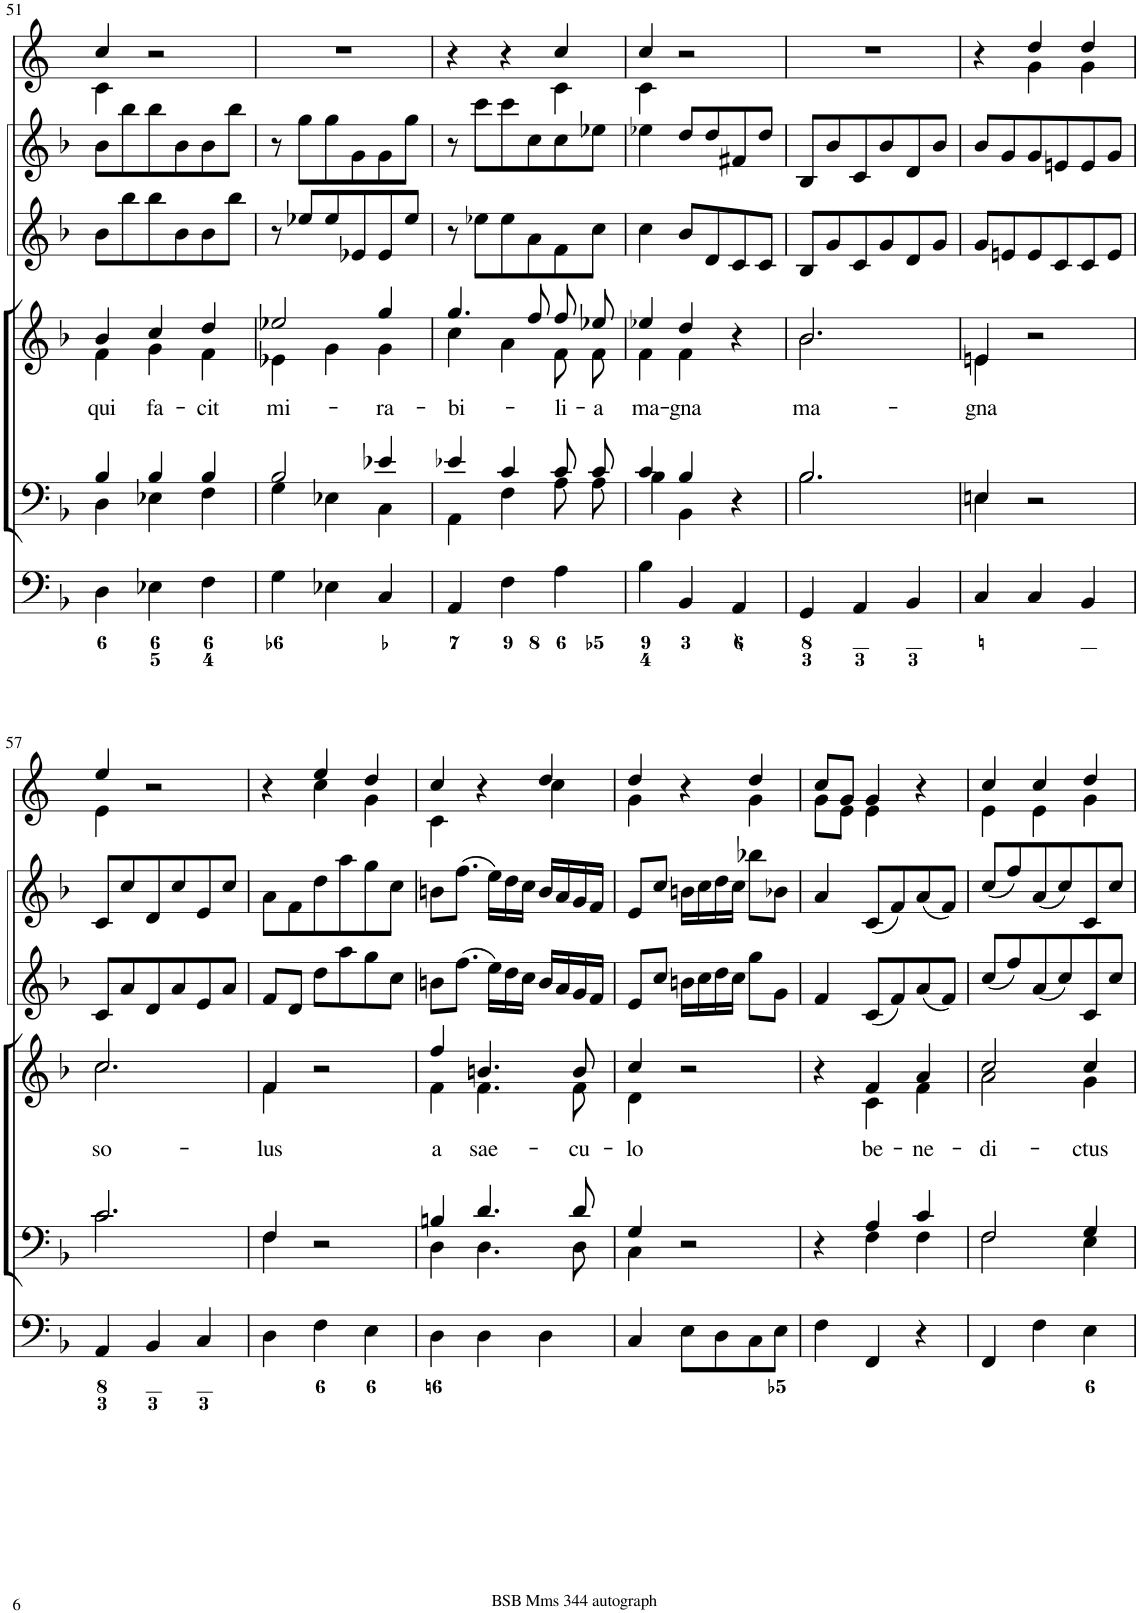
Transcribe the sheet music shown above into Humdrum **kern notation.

**kern	**kern	**kern	**text	**kern	**kern	**kern
*part6	*part5	*part4	*part4	*part3	*part2	*part1
*staff6	*staff5	*staff4	*staff4	*staff3	*staff2	*staff1
*I"Organ	*I"Voice	*I"Voice	*	*I"Violin	*I"Violini	*I"Corni in F
*	*	*	*	*I'Vln	*I'Vln	*
!!LO:PB:g=z
*clefF4	*clefF4	*clefG2	*	*clefG2	*clefG2	*clefG2
*	*	*	*	*	*	*Trd4c7
*k[b-]	*k[b-]	*k[b-]	*	*k[b-]	*k[b-]	*k[]
*M3/4	*M3/4	*M3/4	*	*M3/4	*M3/4	*M3/4
=51	=51	=51	=51	=51	=51	=51
*	*^	*	*	*	*	*
!	!	!	!	!LO:LY:b	!	!	!
*	*	*	*^	*	*	*	*^
4D\	4B-/	4D\	4b-/	4f\	qui	8b-\L	8b-\L	4cc/	4c\
.	.	.	.	.	.	8bb-\	8bb-\	.	.
!	!	!	!	!	!LO:LY:b	!	!	!	!
4E-X\	4B-/	4E-X\	4cc/	4g\	fa-	8bb-\	8bb-\	2r	2ryy
.	.	.	.	.	.	8b-\	8b-\	.	.
!	!	!	!	!	!LO:LY:b	!	!	!	!
4F\	4B-/	4F\	4dd/	4f\	-cit	8b-\	8b-\	.	.
.	.	.	.	.	.	8bb-\J	8bb-\J	.	.
*	*	*	*	*	*	*	*	*v	*v
=52	=52	=52	=52	=52	=52	=52	=52	=52
!	!	!	!	!	!LO:LY:b	!	!	!
4G\	2B-/	4G\	2ee-X/	4e-X\	mi-	8r	8r	2.r
.	.	.	.	.	.	8ee-X/L	8gg\L	.
4E-X\	.	4E-X\	.	4g\	.	8ee-/	8gg\	.
.	.	.	.	.	.	8e-X/	8g\	.
!	!	!	!	!	!LO:LY:b	!	!	!
4C/	4e-X/	4C\	4gg/	4g\	-ra-	8e-/	8g\	.
.	.	.	.	.	.	8ee-/J	8gg\J	.
=53	=53	=53	=53	=53	=53	=53	=53	=53
!	!	!	!	!	!LO:LY:b	!	!	!
*	*	*	*	*	*	*	*	*^
4AA/	4e-X/	4AA\	4.gg/	4cc\	-bi-	8r	8r	4r	2ryy
.	.	.	.	.	.	8ee-X\L	8ccc\L	.	.
4F\	4c/	4F\	.	4a\	.	8ee-\	8ccc\	4r	.
.	.	.	8ff/	.	.	8a\	8cc\	.	.
!	!	!	!	!	!LO:LY:b	!	!	!	!
4A\	8c/L	8A\L	8ff/L	8f\L	-li-	8f\	8cc\	4cc/	4c\
!	!	!	!	!	!LO:LY:b	!	!	!	!
.	8c/J	8A\J	8ee-X/J	8f\J	-a	8cc\J	8ee-X\J	.	.
=54	=54	=54	=54	=54	=54	=54	=54	=54	=54
!	!	!	!	!	!LO:LY:b	!	!	!	!
4B-\	4c/	4B-\	4ee-X/	4f\	ma-	4cc\	4ee-X\	4cc/	4c\
!	!	!	!	!	!LO:LY:b	!	!	!	!
4BB-/	4B-/	4BB-\	4dd/	4f\	-gna	8b-/L	8dd/L	2r	2ryy
.	.	.	.	.	.	8d/	8dd/	.	.
4AA/	4r	4ryy	4r	4ryy	.	8c/	8f#X/	.	.
.	.	.	.	.	.	8c/J	8dd/J	.	.
*	*	*	*	*	*	*	*	*v	*v
=55	=55	=55	=55	=55	=55	=55	=55	=55
!	!	!	!	!	!LO:LY:b	!	!	!
4GG/	2.B-/	2.B-\	2.b-/	2.b-\	ma-	8B-/L	8B-/L	2.r
.	.	.	.	.	.	8g/	8b-/	.
4AA/	.	.	.	.	.	8c/	8c/	.
.	.	.	.	.	.	8g/	8b-/	.
4BB-/	.	.	.	.	.	8d/	8d/	.
.	.	.	.	.	.	8g/J	8b-/J	.
=56	=56	=56	=56	=56	=56	=56	=56	=56
!	!	!	!	!	!LO:LY:b	!	!	!
*	*	*	*	*	*	*	*	*^
4C/	4En/	4E\	4en/	4e\	-gna	8g/L	8b-/L	4r	4ryy
.	.	.	.	.	.	8en/	8g/	.	.
4C/	2r	2ryy	2r	2ryy	.	8e/	8g/	4dd/	4g\
.	.	.	.	.	.	8c/	8en/	.	.
4BB-/	.	.	.	.	.	8c/	8e/	4dd/	4g\
.	.	.	.	.	.	8e/J	8g/J	.	.
!!LO:LB:g=z	!!
=57	=57	=57	=57	=57	=57	=57	=57	=57	=57
!	!	!	!	!	!LO:LY:b	!	!	!	!
4AA/	2.c/	2.c\	2.cc/	2.cc\	so-	8c/L	8c/L	4ee/	4e\
.	.	.	.	.	.	8a/	8cc/	.	.
4BB-/	.	.	.	.	.	8d/	8d/	2r	2ryy
.	.	.	.	.	.	8a/	8cc/	.	.
4C/	.	.	.	.	.	8e/	8e/	.	.
.	.	.	.	.	.	8a/J	8cc/J	.	.
=58	=58	=58	=58	=58	=58	=58	=58	=58	=58
!	!	!	!	!	!LO:LY:b	!	!	!	!
4D\	4F/	4F\	4f/	4f\	-lus	8f/L	8a\L	4r	4ryy
.	.	.	.	.	.	8d/J	8f\	.	.
4F\	2r	2ryy	2r	2ryy	.	8dd\L	8dd\	4ee/	4cc\
.	.	.	.	.	.	8aa\	8aa\	.	.
4E\	.	.	.	.	.	8gg\	8gg\	4dd/	4g\
.	.	.	.	.	.	8cc\J	8cc\J	.	.
=59	=59	=59	=59	=59	=59	=59	=59	=59	=59
!	!	!	!	!	!LO:LY:b	!	!	!	!
4D\	4Bn/	4D\	4ff/	4f\	a	8bn\L	8bn\L	4cc/	4c\
.	.	.	.	.	.	(8.ff\J	(8.ff\J	.	.
!	!	!	!	!	!LO:LY:b	!	!	!	!
4D\	4.d/	4.D\	4.bn/	4.f\	sae-	.	.	4r	4ryy
.	.	.	.	.	.	16ee\LL)	16ee\LL)	.	.
.	.	.	.	.	.	16dd\	16dd\	.	.
.	.	.	.	.	.	16cc\JJ	16cc\JJ	.	.
4D\	.	.	.	.	.	16b/LL	16b/LL	4dd/	4cc\
.	.	.	.	.	.	16a/	16a/	.	.
!	!	!	!	!	!LO:LY:b	!	!	!	!
.	8d/	8D\	8b/	8f\	-cu-	16g/	16g/	.	.
.	.	.	.	.	.	16f/JJ	16f/JJ	.	.
=60	=60	=60	=60	=60	=60	=60	=60	=60	=60
!	!	!	!	!	!LO:LY:b	!	!	!	!
4C/	4G/	4C\	4cc/	4d\	-lo	8e/L	8e/L	4dd/	4g\
.	.	.	.	.	.	8cc/J	8cc/J	.	.
8E\L	2r	2ryy	2r	2ryy	.	16bn\LL	16bn\LL	4r	4ryy
.	.	.	.	.	.	16cc\	16cc\	.	.
8D\	.	.	.	.	.	16dd\	16dd\	.	.
.	.	.	.	.	.	16cc\JJ	16cc\JJ	.	.
8C\	.	.	.	.	.	8gg\L	8bb-X\L	4dd/	4g\
8E\J	.	.	.	.	.	8g\J	8b-X\J	.	.
=61	=61	=61	=61	=61	=61	=61	=61	=61	=61
4F\	4r	4ryy	4r	4ryy	.	4f/	4a/	8cc/L	8g\L
.	.	.	.	.	.	.	.	8g/J	8e\J
!	!	!	!	!	!LO:LY:b	!	!	!	!
4FF/	4A/	4F\	4f/	4c\	be-	(8c/L	(8c/L	4g/	4e\
.	.	.	.	.	.	8f/)	8f/)	.	.
!	!	!	!	!	!LO:LY:b	!	!	!	!
4r	4c/	4F\	4a/	4f\	-ne-	(8a/	(8a/	4r	4ryy
.	.	.	.	.	.	8f/J)	8f/J)	.	.
=62	=62	=62	=62	=62	=62	=62	=62	=62	=62
!	!	!	!	!	!LO:LY:b	!	!	!	!
4FF/	2F/	2F\	2cc/	2a\	-di-	(8cc/L	(8cc/L	4cc/	4e\
.	.	.	.	.	.	8ff/)	8ff/)	.	.
4F\	.	.	.	.	.	(8a/	(8a/	4cc/	4e\
.	.	.	.	.	.	8cc/)	8cc/)	.	.
!	!	!	!	!	!LO:LY:b	!	!	!	!
4E\	4G/	4E\	4cc/	4g\	-ctus	8c/	8c/	4dd/	4g\
.	.	.	.	.	.	8cc/J	8cc/J	.	.
*	*v	*v	*	*	*	*	*	*v	*v
*	*	*v	*v	*	*	*	*
=	=	=	=	=	=	=
*-	*-	*-	*-	*-	*-	*-
